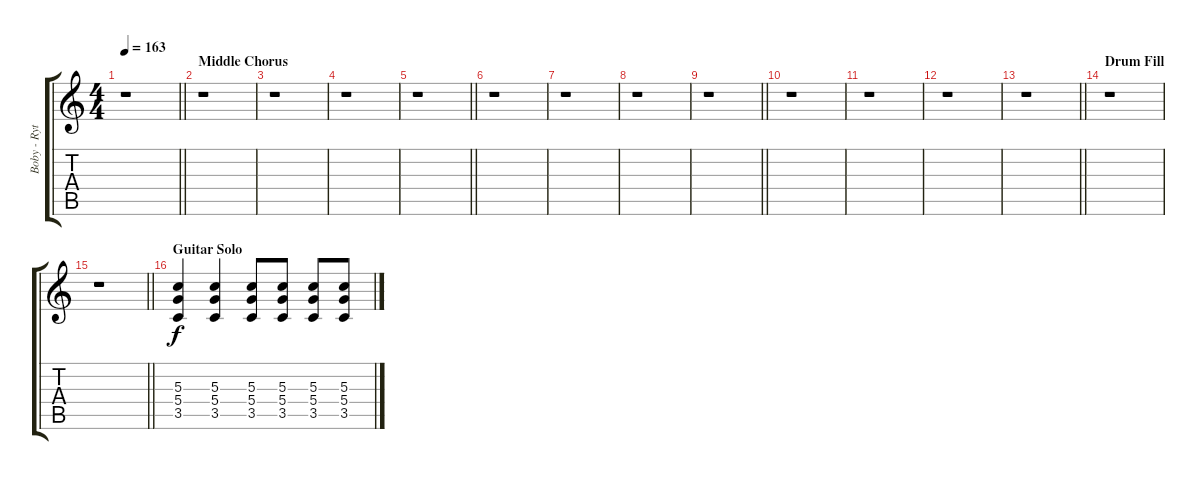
\track ("Boby - Rythm Guitar" "Boby - Ryt") {instrument overdrivenguitar}
\staff {score tabs}
\tuning (E4 B3 G3 D3 A2 E2) {hide}
\ts (4 4)
\tempo 163
\clef g2
\barLineRight lightlight
\ks c
r.1{dy f} |
\section ("" "Middle Chorus")
r.1 |
r.1 |
r.1 |
\barLineRight lightlight
r.1 |
r.1 |
r.1 |
r.1 |
\barLineRight lightlight
r.1 |
r.1 |
r.1 |
r.1 |
\barLineRight lightlight
r.1 |
\section ("" "Drum Fill")
r.1 |
\barLineRight lightlight
r.1 |
\section ("" "Guitar Solo")
(5.3 5.4 3.5).4 (5.3 5.4 3.5).4 (5.3 5.4 3.5).8 (5.3 5.4 3.5).8 (5.3 5.4 3.5).8 (5.3 5.4 3.5).8
